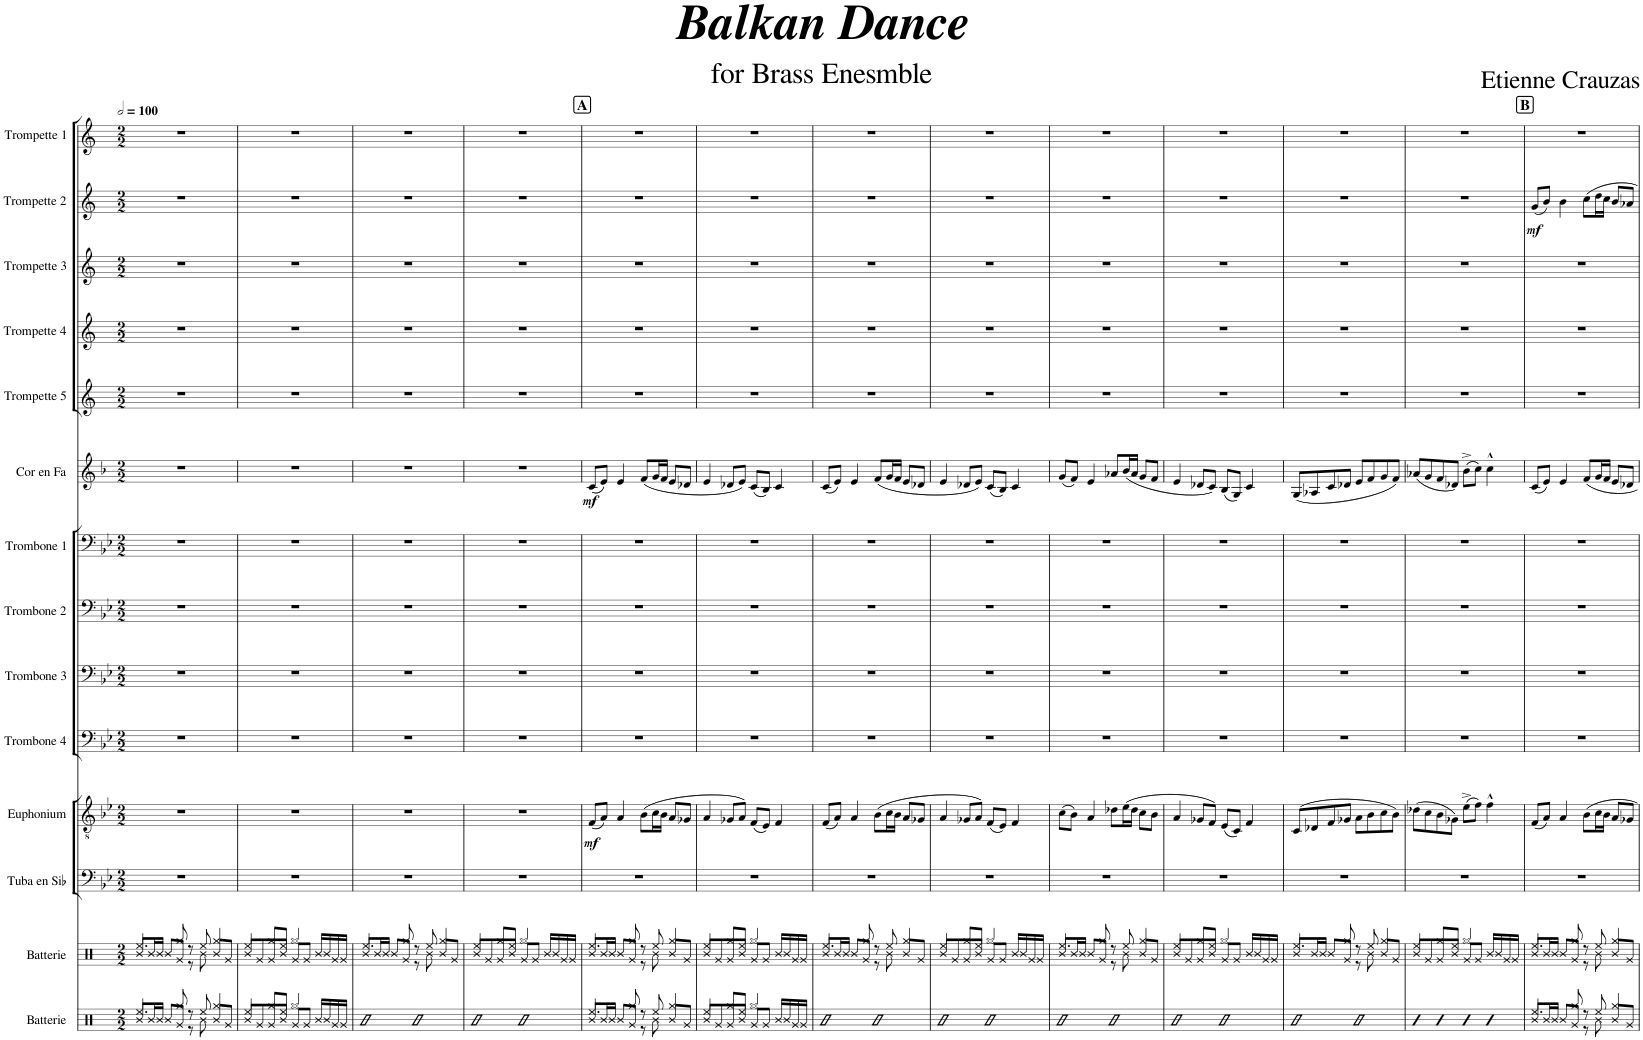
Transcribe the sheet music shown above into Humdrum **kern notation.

**kern	**kern	**kern	**kern	**dynam	**kern	**kern	**kern	**kern	**kern	**dynam	**kern	**kern	**kern	**kern	**dynam	**kern
*part14	*part13	*part12	*part11	*part11	*part10	*part9	*part8	*part7	*part6	*part6	*part5	*part4	*part3	*part2	*part2	*part1
*staff14	*staff13	*staff12	*staff11	*staff11	*staff10	*staff9	*staff8	*staff7	*staff6	*staff6	*staff5	*staff4	*staff3	*staff2	*staff2	*staff1
*I"Batterie	*I"Batterie	*I"Tuba en Sib	*I"Euphonium	*	*I"Trombone 4	*I"Trombone 3	*I"Trombone 2	*I"Trombone 1	*I"Cor en Fa	*	*I"Trompette 5	*I"Trompette 4	*I"Trompette 3	*I"Trompette 2	*	*I"Trompette 1
*I'Bat.	*I'Bat.	*I'Tu. Sib	*I'Euph.	*	*I'Trb. 4	*I'Trb. 3	*I'Trb. 2	*I'Trb. 1	*I'Cor Fa	*	*I'Trp. 5	*I'Trp. 4	*I'Trp. 3	*I'Trp. 2	*	*I'Trp. 1
*clefX	*clefX	*clefF4	*clefGv2	*	*clefF4	*clefF4	*clefF4	*clefF4	*clefG2	*	*clefG2	*clefG2	*clefG2	*clefG2	*	*clefG2
*	*	*	*	*	*	*	*	*	*Trd4c7	*	*Trd1c2	*Trd1c2	*Trd1c2	*Trd1c2	*	*Trd1c2
*k[]	*k[]	*k[b-e-]	*k[b-e-]	*	*k[b-e-]	*k[b-e-]	*k[b-e-]	*k[b-e-]	*k[b-]	*	*k[]	*k[]	*k[]	*k[]	*	*k[]
*M2/2	*M2/2	*M2/2	*M2/2	*	*M2/2	*M2/2	*M2/2	*M2/2	*M2/2	*	*M2/2	*M2/2	*M2/2	*M2/2	*	*M2/2
*MM200	*MM200	*MM200	*MM200	*	*MM200	*MM200	*MM200	*MM200	*MM200	*	*MM200	*MM200	*MM200	*MM200	*	*MM200
=1	=1	=1	=1	=1	=1	=1	=1	=1	=1	=1	=1	=1	=1	=1	=1	=1
*^	*^	*	*	*	*	*	*	*	*	*	*	*	*	*	*	*
4.Ree/	8R/L	4.Ree/	8R/L	1r	1r	.	1r	1r	1r	1r	1r	.	1r	1r	1r	1r	.	1r
.	16R/L	.	16R/L	.	.	.	.	.	.	.	.	.	.	.	.	.	.	.
.	16R/JJ	.	16R/JJ	.	.	.	.	.	.	.	.	.	.	.	.	.	.	.
.	8R/L	.	8R/L	.	.	.	.	.	.	.	.	.	.	.	.	.	.	.
8Rgg/	8Rg/J	8Rgg/	8Rg/J	.	.	.	.	.	.	.	.	.	.	.	.	.	.	.
8r	8r	8r	8r	.	.	.	.	.	.	.	.	.	.	.	.	.	.	.
8Ree/	8R\	8Ree/	8R\	.	.	.	.	.	.	.	.	.	.	.	.	.	.	.
4Rgg/	8R/L	4Rgg/	8R/L	.	.	.	.	.	.	.	.	.	.	.	.	.	.	.
.	8Rg/J	.	8Rg/J	.	.	.	.	.	.	.	.	.	.	.	.	.	.	.
=2	=2	=2	=2	=2	=2	=2	=2	=2	=2	=2	=2	=2	=2	=2	=2	=2	=2	=2
4Ree/	8R/L	4Ree/	8R/L	1r	1r	.	1r	1r	1r	1r	1r	.	1r	1r	1r	1r	.	1r
.	8Rg/	.	8Rg/	.	.	.	.	.	.	.	.	.	.	.	.	.	.	.
8Rgg/L	8Rg/	8Rgg/L	8Rg/	.	.	.	.	.	.	.	.	.	.	.	.	.	.	.
8Ree/J	8R/J	8Ree/J	8R/J	.	.	.	.	.	.	.	.	.	.	.	.	.	.	.
2Rgg/	8Rg/L	2Rgg/	8Rg/L	.	.	.	.	.	.	.	.	.	.	.	.	.	.	.
.	8Rg/J	.	8Rg/J	.	.	.	.	.	.	.	.	.	.	.	.	.	.	.
.	16R/LL	.	16R/LL	.	.	.	.	.	.	.	.	.	.	.	.	.	.	.
.	16R/	.	16R/	.	.	.	.	.	.	.	.	.	.	.	.	.	.	.
.	16Rg/	.	16Rg/	.	.	.	.	.	.	.	.	.	.	.	.	.	.	.
.	16Rg/JJ	.	16Rg/JJ	.	.	.	.	.	.	.	.	.	.	.	.	.	.	.
*v	*v	*	*	*	*	*	*	*	*	*	*	*	*	*	*	*	*	*
=3	=3	=3	=3	=3	=3	=3	=3	=3	=3	=3	=3	=3	=3	=3	=3	=3	=3
2R	4.Ree/	8R/L	1r	1r	.	1r	1r	1r	1r	1r	.	1r	1r	1r	1r	.	1r
.	.	16R/L	.	.	.	.	.	.	.	.	.	.	.	.	.	.	.
.	.	16R/JJ	.	.	.	.	.	.	.	.	.	.	.	.	.	.	.
.	.	8R/L	.	.	.	.	.	.	.	.	.	.	.	.	.	.	.
.	8Rgg/	8Rg/J	.	.	.	.	.	.	.	.	.	.	.	.	.	.	.
2R	8r	8r	.	.	.	.	.	.	.	.	.	.	.	.	.	.	.
.	8Ree/	8R\	.	.	.	.	.	.	.	.	.	.	.	.	.	.	.
.	4Rgg/	8R/L	.	.	.	.	.	.	.	.	.	.	.	.	.	.	.
.	.	8Rg/J	.	.	.	.	.	.	.	.	.	.	.	.	.	.	.
=4	=4	=4	=4	=4	=4	=4	=4	=4	=4	=4	=4	=4	=4	=4	=4	=4	=4
2R	4Ree/	8R/L	1r	1r	.	1r	1r	1r	1r	1r	.	1r	1r	1r	1r	.	1r
.	.	8Rg/	.	.	.	.	.	.	.	.	.	.	.	.	.	.	.
.	8Rgg/L	8Rg/	.	.	.	.	.	.	.	.	.	.	.	.	.	.	.
.	8Ree/J	8R/J	.	.	.	.	.	.	.	.	.	.	.	.	.	.	.
2R	2Rgg/	8Rg/L	.	.	.	.	.	.	.	.	.	.	.	.	.	.	.
.	.	8Rg/J	.	.	.	.	.	.	.	.	.	.	.	.	.	.	.
.	.	16R/LL	.	.	.	.	.	.	.	.	.	.	.	.	.	.	.
.	.	16R/	.	.	.	.	.	.	.	.	.	.	.	.	.	.	.
.	.	16Rg/	.	.	.	.	.	.	.	.	.	.	.	.	.	.	.
.	.	16Rg/JJ	.	.	.	.	.	.	.	.	.	.	.	.	.	.	.
!!LO:REH:place=s1:a:B:cj:fs=14:t=A
=5	=5	=5	=5	=5	=5	=5	=5	=5	=5	=5	=5	=5	=5	=5	=5	=5	=5
*^	*	*	*	*	*	*	*	*	*	*	*	*	*	*	*	*	*
!	!	!	!	!	!	!LO:DY:b	!	!	!	!	!	!LO:DY:b	!	!	!	!	!	!
4.Ree/	8R/L	4.Ree/	8R/L	1r	(8F/L	mf	1r	1r	1r	1r	(8c/L	mf	1r	1r	1r	1r	.	1r
.	16R/L	.	16R/L	.	8A/J)	.	.	.	.	.	8e/J)	.	.	.	.	.	.	.
.	16R/JJ	.	16R/JJ	.	.	.	.	.	.	.	.	.	.	.	.	.	.	.
.	8R/L	.	8R/L	.	4A/	.	.	.	.	.	4e/	.	.	.	.	.	.	.
8Rgg/	8Rg/J	8Rgg/	8Rg/J	.	.	.	.	.	.	.	.	.	.	.	.	.	.	.
8r	8r	8r	8r	.	(8B-\L	.	.	.	.	.	(8f/L	.	.	.	.	.	.	.
8Ree/	8R\	8Ree/	8R\	.	16c\L	.	.	.	.	.	16g/L	.	.	.	.	.	.	.
.	.	.	.	.	16B-\JJ	.	.	.	.	.	16f/JJ	.	.	.	.	.	.	.
4Rgg/	8R/L	4Rgg/	8R/L	.	8A/L	.	.	.	.	.	8e/L	.	.	.	.	.	.	.
.	8Rg/J	.	8Rg/J	.	8G-X/J	.	.	.	.	.	8d-X/J	.	.	.	.	.	.	.
=6	=6	=6	=6	=6	=6	=6	=6	=6	=6	=6	=6	=6	=6	=6	=6	=6	=6	=6
4Ree/	8R/L	4Ree/	8R/L	1r	4A/	.	1r	1r	1r	1r	4e/	.	1r	1r	1r	1r	.	1r
.	8Rg/	.	8Rg/	.	.	.	.	.	.	.	.	.	.	.	.	.	.	.
8Rgg/L	8Rg/	8Rgg/L	8Rg/	.	8G-X/L	.	.	.	.	.	8d-X/L	.	.	.	.	.	.	.
8Ree/J	8R/J	8Ree/J	8R/J	.	8A/J)	.	.	.	.	.	8e/J)	.	.	.	.	.	.	.
2Rgg/	8Rg/L	2Rgg/	8Rg/L	.	(8F/L	.	.	.	.	.	(8c/L	.	.	.	.	.	.	.
.	8Rg/J	.	8Rg/J	.	8E-/J)	.	.	.	.	.	8B-/J)	.	.	.	.	.	.	.
.	16R/LL	.	16R/LL	.	4F/	.	.	.	.	.	4c/	.	.	.	.	.	.	.
.	16R/	.	16R/	.	.	.	.	.	.	.	.	.	.	.	.	.	.	.
.	16Rg/	.	16Rg/	.	.	.	.	.	.	.	.	.	.	.	.	.	.	.
.	16Rg/JJ	.	16Rg/JJ	.	.	.	.	.	.	.	.	.	.	.	.	.	.	.
*v	*v	*	*	*	*	*	*	*	*	*	*	*	*	*	*	*	*	*
=7	=7	=7	=7	=7	=7	=7	=7	=7	=7	=7	=7	=7	=7	=7	=7	=7	=7
2R	4.Ree/	8R/L	1r	(8F/L	.	1r	1r	1r	1r	(8c/L	.	1r	1r	1r	1r	.	1r
.	.	16R/L	.	8A/J)	.	.	.	.	.	8e/J)	.	.	.	.	.	.	.
.	.	16R/JJ	.	.	.	.	.	.	.	.	.	.	.	.	.	.	.
.	.	8R/L	.	4A/	.	.	.	.	.	4e/	.	.	.	.	.	.	.
.	8Rgg/	8Rg/J	.	.	.	.	.	.	.	.	.	.	.	.	.	.	.
2R	8r	8r	.	(8B-\L	.	.	.	.	.	(8f/L	.	.	.	.	.	.	.
.	8Ree/	8R\	.	16c\L	.	.	.	.	.	16g/L	.	.	.	.	.	.	.
.	.	.	.	16B-\JJ	.	.	.	.	.	16f/JJ	.	.	.	.	.	.	.
.	4Rgg/	8R/L	.	8A/L	.	.	.	.	.	8e/L	.	.	.	.	.	.	.
.	.	8Rg/J	.	8G-X/J	.	.	.	.	.	8d-X/J	.	.	.	.	.	.	.
=8	=8	=8	=8	=8	=8	=8	=8	=8	=8	=8	=8	=8	=8	=8	=8	=8	=8
2R	4Ree/	8R/L	1r	4A/	.	1r	1r	1r	1r	4e/	.	1r	1r	1r	1r	.	1r
.	.	8Rg/	.	.	.	.	.	.	.	.	.	.	.	.	.	.	.
.	8Rgg/L	8Rg/	.	8G-X/L	.	.	.	.	.	8d-X/L	.	.	.	.	.	.	.
.	8Ree/J	8R/J	.	8A/J)	.	.	.	.	.	8e/J)	.	.	.	.	.	.	.
2R	2Rgg/	8Rg/L	.	(8F/L	.	.	.	.	.	(8c/L	.	.	.	.	.	.	.
.	.	8Rg/J	.	8E-/J)	.	.	.	.	.	8B-/J)	.	.	.	.	.	.	.
.	.	16R/LL	.	4F/	.	.	.	.	.	4c/	.	.	.	.	.	.	.
.	.	16R/	.	.	.	.	.	.	.	.	.	.	.	.	.	.	.
.	.	16Rg/	.	.	.	.	.	.	.	.	.	.	.	.	.	.	.
.	.	16Rg/JJ	.	.	.	.	.	.	.	.	.	.	.	.	.	.	.
=9	=9	=9	=9	=9	=9	=9	=9	=9	=9	=9	=9	=9	=9	=9	=9	=9	=9
2R	4.Ree/	8R/L	1r	(8c\L	.	1r	1r	1r	1r	(8g/L	.	1r	1r	1r	1r	.	1r
.	.	16R/L	.	8B-\J)	.	.	.	.	.	8f/J)	.	.	.	.	.	.	.
.	.	16R/JJ	.	.	.	.	.	.	.	.	.	.	.	.	.	.	.
.	.	8R/L	.	4A/	.	.	.	.	.	4e/	.	.	.	.	.	.	.
.	8Rgg/	8Rg/J	.	.	.	.	.	.	.	.	.	.	.	.	.	.	.
2R	8r	8r	.	8d-X\L	.	.	.	.	.	8a-X/L	.	.	.	.	.	.	.
.	8Ree/	8R\	.	(16e-\L	.	.	.	.	.	(16b-/L	.	.	.	.	.	.	.
.	.	.	.	16d-\JJ	.	.	.	.	.	16a-/JJ	.	.	.	.	.	.	.
.	4Rgg/	8R/L	.	8c\L	.	.	.	.	.	8g/L	.	.	.	.	.	.	.
.	.	8Rg/J	.	8B-\J	.	.	.	.	.	8f/J	.	.	.	.	.	.	.
=10	=10	=10	=10	=10	=10	=10	=10	=10	=10	=10	=10	=10	=10	=10	=10	=10	=10
2R	4Ree/	8R/L	1r	4A/	.	1r	1r	1r	1r	4e/	.	1r	1r	1r	1r	.	1r
.	.	8Rg/	.	.	.	.	.	.	.	.	.	.	.	.	.	.	.
.	8Rgg/L	8Rg/	.	8G-X/L	.	.	.	.	.	8d-X/L	.	.	.	.	.	.	.
.	8Ree/J	8R/J	.	8F/J)	.	.	.	.	.	8c/J)	.	.	.	.	.	.	.
2R	2Rgg/	8Rg/L	.	(8E-/L	.	.	.	.	.	(8B-/L	.	.	.	.	.	.	.
.	.	8Rg/J	.	8C/J)	.	.	.	.	.	8G/J)	.	.	.	.	.	.	.
.	.	16R/LL	.	4F/	.	.	.	.	.	4c/	.	.	.	.	.	.	.
.	.	16R/	.	.	.	.	.	.	.	.	.	.	.	.	.	.	.
.	.	16Rg/	.	.	.	.	.	.	.	.	.	.	.	.	.	.	.
.	.	16Rg/JJ	.	.	.	.	.	.	.	.	.	.	.	.	.	.	.
=11	=11	=11	=11	=11	=11	=11	=11	=11	=11	=11	=11	=11	=11	=11	=11	=11	=11
2R	4.Ree/	8R/L	1r	(8C/L	.	1r	1r	1r	1r	(8G/L	.	1r	1r	1r	1r	.	1r
.	.	16R/L	.	8D-X/	.	.	.	.	.	8A-X/	.	.	.	.	.	.	.
.	.	16R/JJ	.	.	.	.	.	.	.	.	.	.	.	.	.	.	.
.	.	8R/L	.	8F/	.	.	.	.	.	8c/	.	.	.	.	.	.	.
.	8Rgg/	8Rg/J	.	8G-X/J	.	.	.	.	.	8d-X/J	.	.	.	.	.	.	.
2R	8r	8r	.	8A\L	.	.	.	.	.	8e/L	.	.	.	.	.	.	.
.	8Ree/	8R\	.	8B-\	.	.	.	.	.	8f/	.	.	.	.	.	.	.
.	4Rgg/	8R/L	.	8c\	.	.	.	.	.	8g/	.	.	.	.	.	.	.
.	.	8Rg/J	.	8B-\J)	.	.	.	.	.	8f/J)	.	.	.	.	.	.	.
=12	=12	=12	=12	=12	=12	=12	=12	=12	=12	=12	=12	=12	=12	=12	=12	=12	=12
4R	4Ree/	8R/L	1r	(8d-X\L	.	1r	1r	1r	1r	(8a-X/L	.	1r	1r	1r	1r	.	1r
.	.	8Rg/	.	8c\	.	.	.	.	.	8g/	.	.	.	.	.	.	.
4R	8Rgg/L	8Rg/	.	8B-\	.	.	.	.	.	8f/	.	.	.	.	.	.	.
.	8Ree/J	8R/J	.	8G-X\J)	.	.	.	.	.	8d-X/J)	.	.	.	.	.	.	.
4R	2Rgg/	8Rg/L	.	(8e-^\L	.	.	.	.	.	(8b-^\L	.	.	.	.	.	.	.
.	.	8Rg/J	.	8f\J)	.	.	.	.	.	8cc\J)	.	.	.	.	.	.	.
4R	.	16R/LL	.	4f^^\	.	.	.	.	.	4cc^^\	.	.	.	.	.	.	.
.	.	16R/	.	.	.	.	.	.	.	.	.	.	.	.	.	.	.
.	.	16Rg/	.	.	.	.	.	.	.	.	.	.	.	.	.	.	.
.	.	16Rg/JJ	.	.	.	.	.	.	.	.	.	.	.	.	.	.	.
!!LO:REH:place=s1:a:B:cj:fs=14:t=B
=13	=13	=13	=13	=13	=13	=13	=13	=13	=13	=13	=13	=13	=13	=13	=13	=13	=13
*^	*	*	*	*	*	*	*	*	*	*	*	*	*	*	*	*	*
!	!	!	!	!	!	!	!	!	!	!	!	!	!	!	!	!	!LO:DY:b	!
4.Ree/	8R/L	4.Ree/	8R/L	1r	(8F/L	.	1r	1r	1r	1r	(8c/L	.	1r	1r	1r	(8g/L	mf	1r
.	16R/L	.	16R/L	.	8A/J)	.	.	.	.	.	8e/J)	.	.	.	.	8b/J)	.	.
.	16R/JJ	.	16R/JJ	.	.	.	.	.	.	.	.	.	.	.	.	.	.	.
.	8R/L	.	8R/L	.	4A/	.	.	.	.	.	4e/	.	.	.	.	4b\	.	.
8Rgg/	8Rg/J	8Rgg/	8Rg/J	.	.	.	.	.	.	.	.	.	.	.	.	.	.	.
8r	8r	8r	8r	.	8B-\L	.	.	.	.	.	8f/L	.	.	.	.	8cc\L	.	.
8Ree/	8R\	8Ree/	8R\	.	16c\L	.	.	.	.	.	16g/L	.	.	.	.	16dd\L	.	.
.	.	.	.	.	16B-\JJ	.	.	.	.	.	16f/JJ	.	.	.	.	16cc\JJ	.	.
4Rgg/	8R/L	4Rgg/	8R/L	.	8A/L	.	.	.	.	.	8e/L	.	.	.	.	8b/L	.	.
.	8Rg/J	.	8Rg/J	.	8G-X/J	.	.	.	.	.	8d-X/J	.	.	.	.	8a-X/J	.	.
*v	*v	*	*	*	*	*	*	*	*	*	*	*	*	*	*	*	*	*
*	*v	*v	*	*	*	*	*	*	*	*	*	*	*	*	*	*	*
=	=	=	=	=	=	=	=	=	=	=	=	=	=	=	=	=
*-	*-	*-	*-	*-	*-	*-	*-	*-	*-	*-	*-	*-	*-	*-	*-	*-
